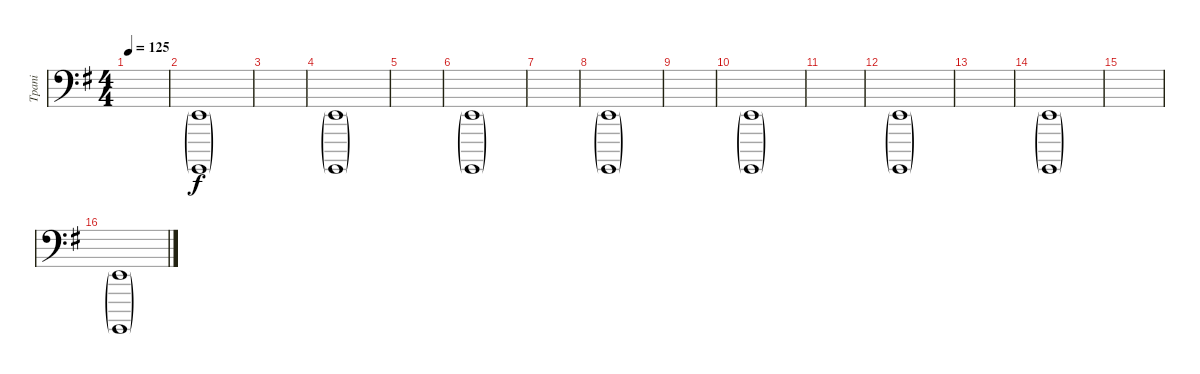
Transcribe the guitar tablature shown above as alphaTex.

\defaultSystemsLayout 4
\bracketExtendMode groupsimilarinstruments
\otherSystemsTrackNameOrientation horizontal
\track ("Timpani" "Tpani") {instrument timpani}
\staff {score}
\tuning (E4 B3 G3 D3 A2 E2)
\displaytranspose -12
\ts (4 4)
\tempo 125
\clef f4
\scale
0.474178
\ks g
|
\scale
0.262911 (12.6{g acc forcenatural} -14.5{g acc forcenatural}).1{beam Up} |
|
(12.6{g acc forcenatural} -14.5{g acc forcenatural}).1{beam Up} |
|
\scale
0.262911 (12.6{g acc forcenatural} -14.5{g acc forcenatural}).1{beam Up} |
\scale
0.333333 |
\scale
0.333333 (12.6{g acc forcenatural} -14.5{g acc forcenatural}).1{beam Up} |
|
\scale
0.333333 (12.6{g acc forcenatural} -14.5{g acc forcenatural}).1{beam Up} |
\scale
0.333333 |
\scale
0.333333 (12.6{g acc forcenatural} -14.5{g acc forcenatural}).1{beam Up} |
\scale
0.333333 |
\scale
0.333333 (12.6{g acc forcenatural} -14.5{g acc forcenatural}).1{beam Up} |
\scale
0.333333 |
\scale
0.333333 (12.6{g acc forcenatural} -14.5{g acc forcenatural}).1{beam Up}
